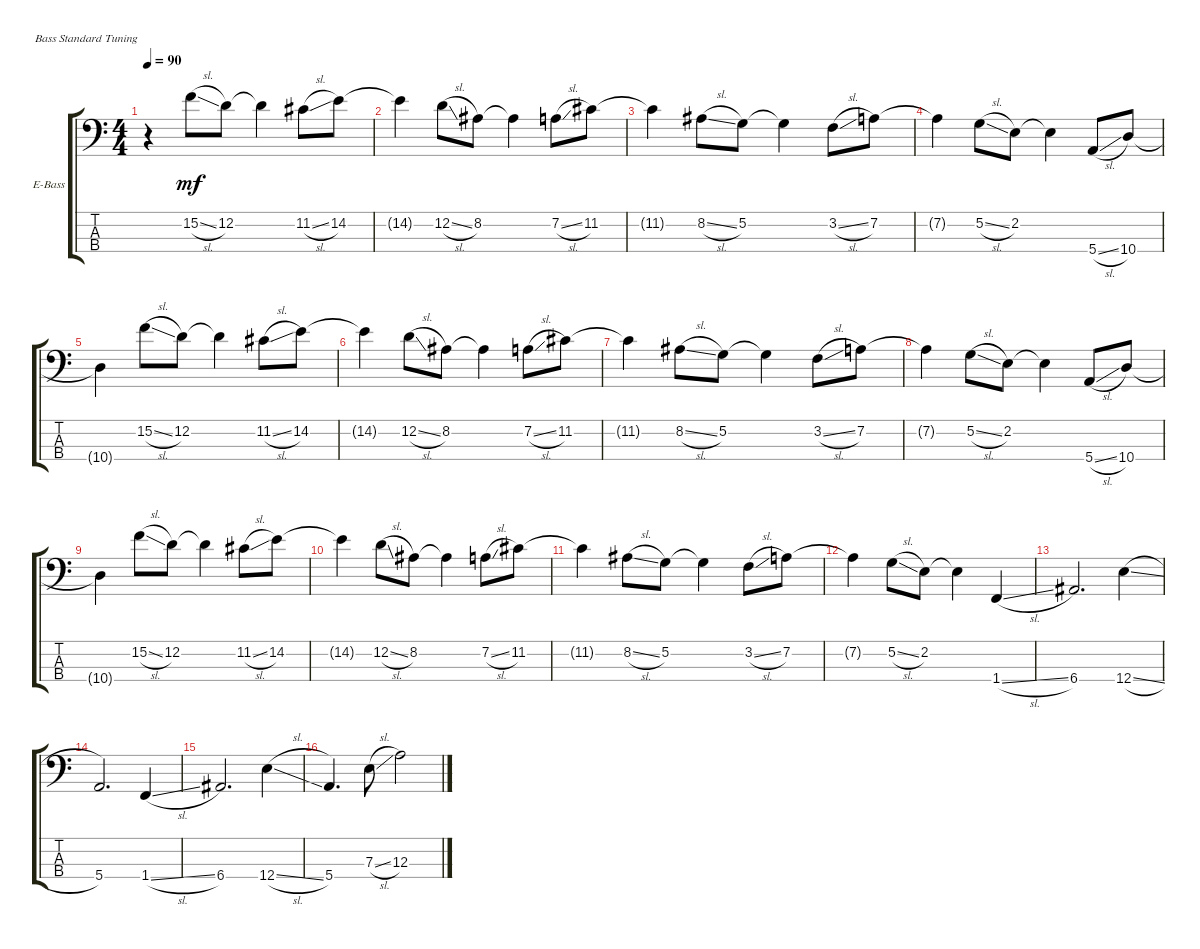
\defaultSystemsLayout 4
\bracketExtendMode groupsimilarinstruments
\firstSystemTrackNameOrientation horizontal
\otherSystemsTrackNameOrientation horizontal
\track ("Electric Bass" "E-Bass") {instrument electricbassfinger}
\staff {score tabs}
\tuning (G2 D2 A1 E1)
\ts (4 4)
\tempo 90
\clef f4
\ks c
r.4{dy mf instrument electricbassfinger} 15.2{sl}.8 12.2.8 12.2{t}.4 11.2{sl}.8 14.2.8 |
14.2{t}.4 12.2{sl}.8 8.2.8 8.2{t}.4 7.2{sl}.8 11.2.8 |
11.2{t}.4 8.2{sl}.8 5.2.8 5.2{t}.4 3.2{sl}.8 7.2.8 |
7.2{t}.4 5.2{sl}.8 2.2.8 2.2{t}.4 5.4{sl}.8 10.4.8 |
10.4{t}.4 15.2{sl}.8 12.2.8 12.2{t}.4 11.2{sl}.8 14.2.8 |
14.2{t}.4 12.2{sl}.8 8.2.8 8.2{t}.4 7.2{sl}.8 11.2.8 |
11.2{t}.4 8.2{sl}.8 5.2.8 5.2{t}.4 3.2{sl}.8 7.2.8 |
7.2{t}.4 5.2{sl}.8 2.2.8 2.2{t}.4 5.4{sl}.8 10.4.8 |
10.4{t}.4 15.2{sl}.8 12.2.8 12.2{t}.4 11.2{sl}.8 14.2.8 |
14.2{t}.4 12.2{sl}.8 8.2.8 8.2{t}.4 7.2{sl}.8 11.2.8 |
11.2{t}.4 8.2{sl}.8 5.2.8 5.2{t}.4 3.2{sl}.8 7.2.8 |
7.2{t}.4 5.2{sl}.8 2.2.8 2.2{t}.4 1.4{sl}.4 |
6.4.2{d} 12.4{sl}.4 |
5.4.2{d} 1.4{sl}.4 |
6.4.2{d} 12.4{sl}.4 |
5.4.4{d} 7.3{sl}.8 12.3.2
